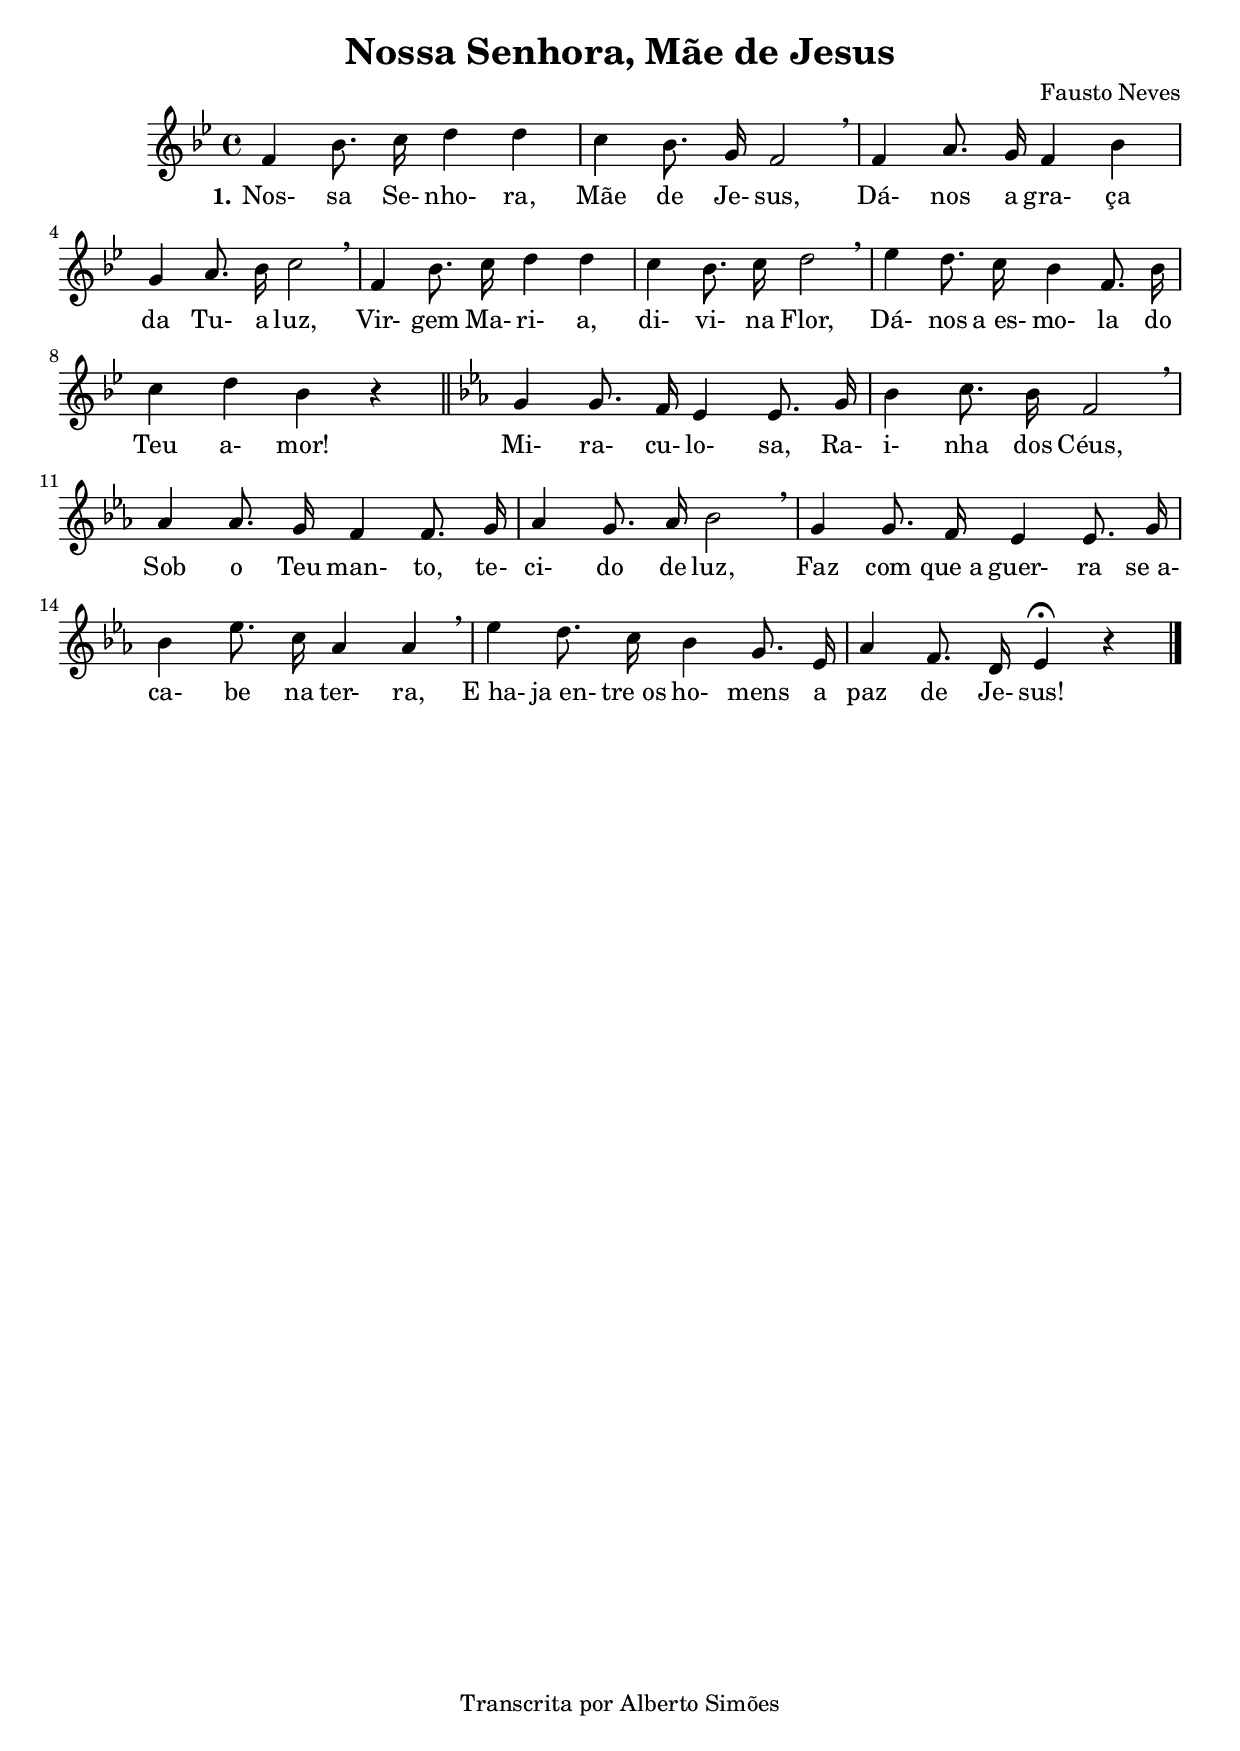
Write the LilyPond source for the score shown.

\version "2.14.0"

\header {
  title = "Nossa Senhora, Mãe de Jesus"
  
  composer = "Fausto Neves"
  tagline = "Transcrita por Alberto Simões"

  ocasioes = "maria"
  seccao   = "maria"

}

melody = \relative c' {
  \time 4/4
  \key bes \major 
  \autoBeamOff
  f4 bes8. c16 d4 d | c bes8. g16 f2 \breathe | f4 a8. g16 f4 bes |
  g a8. bes16 c2 \breathe | f,4 bes8. c16 d4 d | c4 bes8. c16 d2 \breathe |
  ees4 d8. c16 bes4 f8. bes16 | c4 d bes r  \bar "||"

  \key ees \major 
  g4 g8. f16 ees4 ees8. g16 | bes4 c8. bes16 f2 \breathe |
  aes4 aes8. g16 f4 f8. g16 | aes4 g8. aes16 bes2 \breathe |
  g4 g8. f16 ees4 ees8. g16 | bes4 ees8. c16 aes4 aes \breathe |
  ees' d8. c16 bes4 g8. ees16 | aes4 f8. d16 ees4\fermata r \bar "|."
}



text = {
  \set stanza = \markup { "1." }
  \lyricmode {
    Nos- sa Se- nho- ra, Mãe de Je- sus,
    Dá- nos a gra- ça da Tu- a luz,
    Vir- gem Ma- ri- a, di- vi- na Flor,
    Dá- nos a_es- mo- la do Teu a- mor!

    Mi- ra- cu- lo- sa, Ra- i- nha dos Céus,
    Sob o Teu man- to, te- ci- do de luz,
    Faz com que_a guer- ra se_a- ca- be na ter- ra,
    E_ha- ja_en- tre_os ho- mens a paz de Je- sus!
  }
}

\score {
  <<
    \new Voice = "mel" \melody
    \new Lyrics \lyricsto mel \text
  >>
  \layout {
    \context {
      \Staff \RemoveEmptyStaves 
      \override VerticalAxisGroup #'remove-first = ##t
    }
  }
  \midi {
    \context {
      \Score
      tempoWholesPerMinute = #(ly:make-moment 90 4)
    }
  }
}


